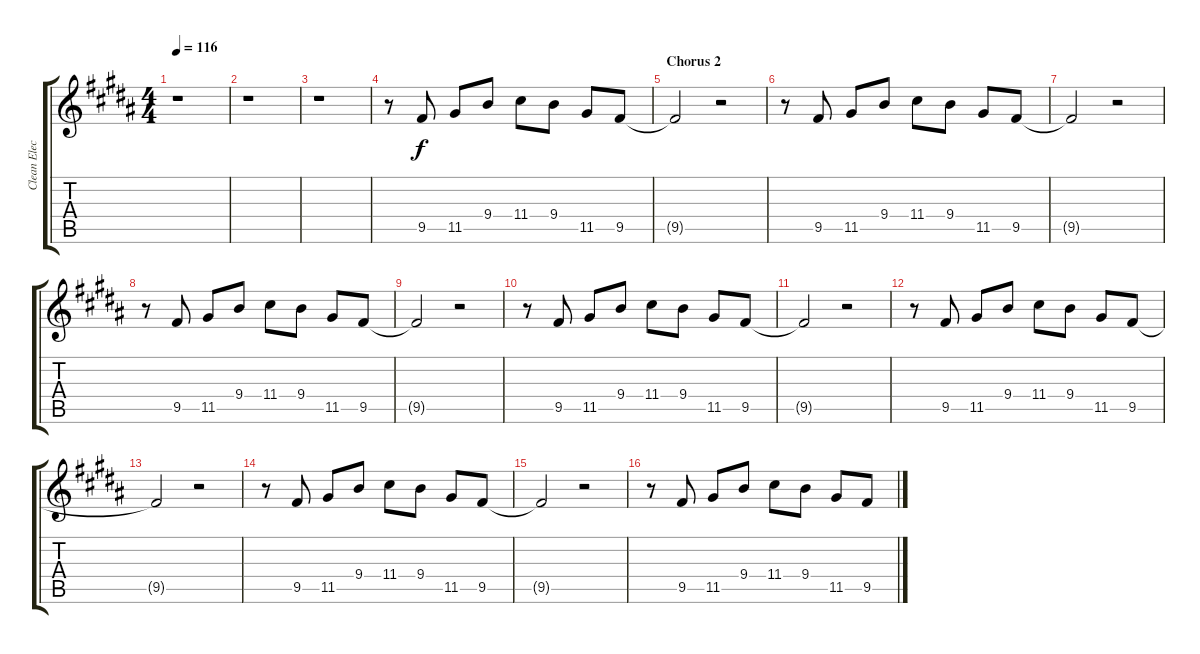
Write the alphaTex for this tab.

\track ("Clean Electric" "Clean Elec") {instrument electricguitarclean}
\staff {score tabs}
\tuning (E4 B3 G3 D3 A2 E2) {hide}
\ts (4 4)
\tempo 116
\clef g2
\ks b
r.1{dy f} |
r.1 |
r.1 |
r.8 9.5.8 11.5.8 9.4.8 11.4.8 9.4.8 11.5.8 9.5.8 |
\section ("" "Chorus 2")
9.5{t}.2 r.2 |
r.8 9.5.8 11.5.8 9.4.8 11.4.8 9.4.8 11.5.8 9.5.8 |
9.5{t}.2 r.2 |
r.8 9.5.8 11.5.8 9.4.8 11.4.8 9.4.8 11.5.8 9.5.8 |
9.5{t}.2 r.2 |
r.8 9.5.8 11.5.8 9.4.8 11.4.8 9.4.8 11.5.8 9.5.8 |
9.5{t}.2 r.2 |
r.8 9.5.8 11.5.8 9.4.8 11.4.8 9.4.8 11.5.8 9.5.8 |
9.5{t}.2 r.2 |
r.8 9.5.8 11.5.8 9.4.8 11.4.8 9.4.8 11.5.8 9.5.8 |
9.5{t}.2 r.2 |
r.8 9.5.8 11.5.8 9.4.8 11.4.8 9.4.8 11.5.8 9.5.8
